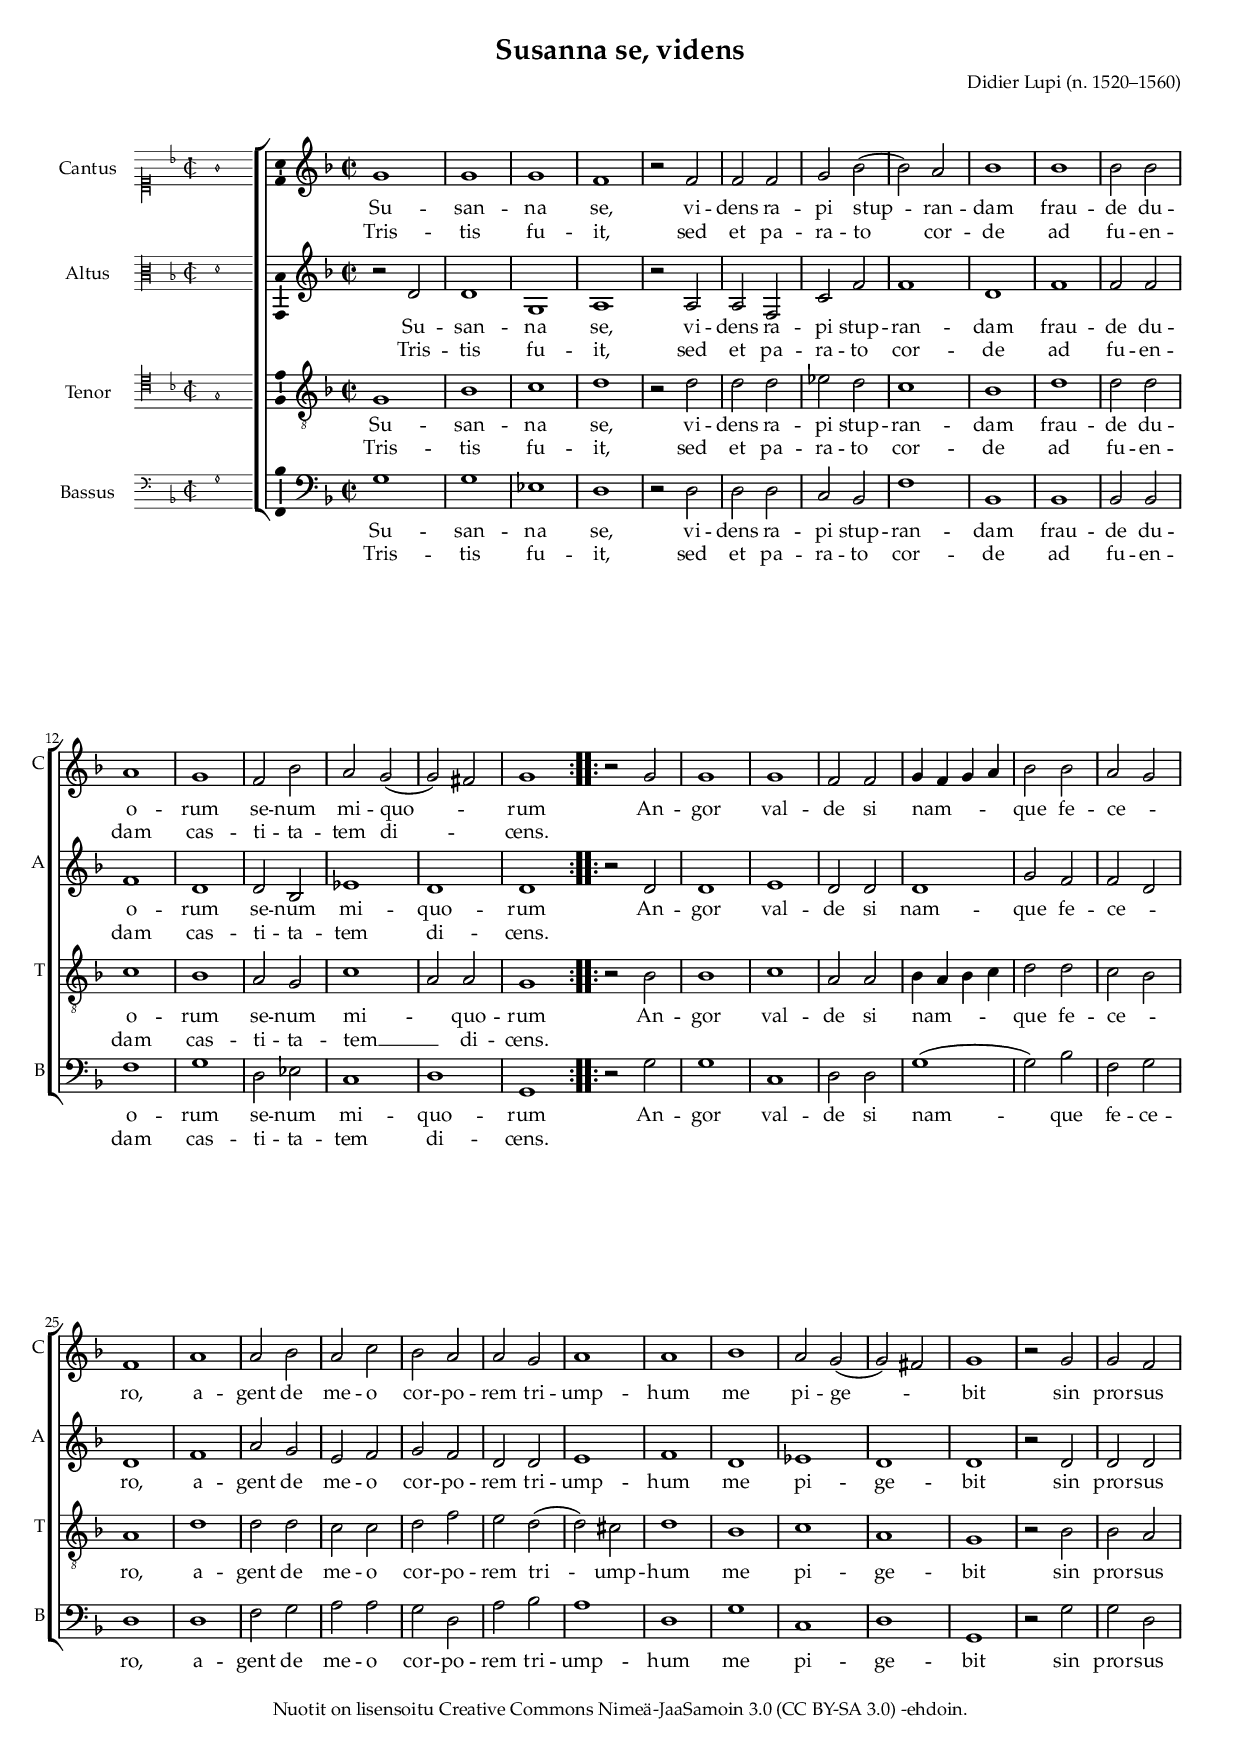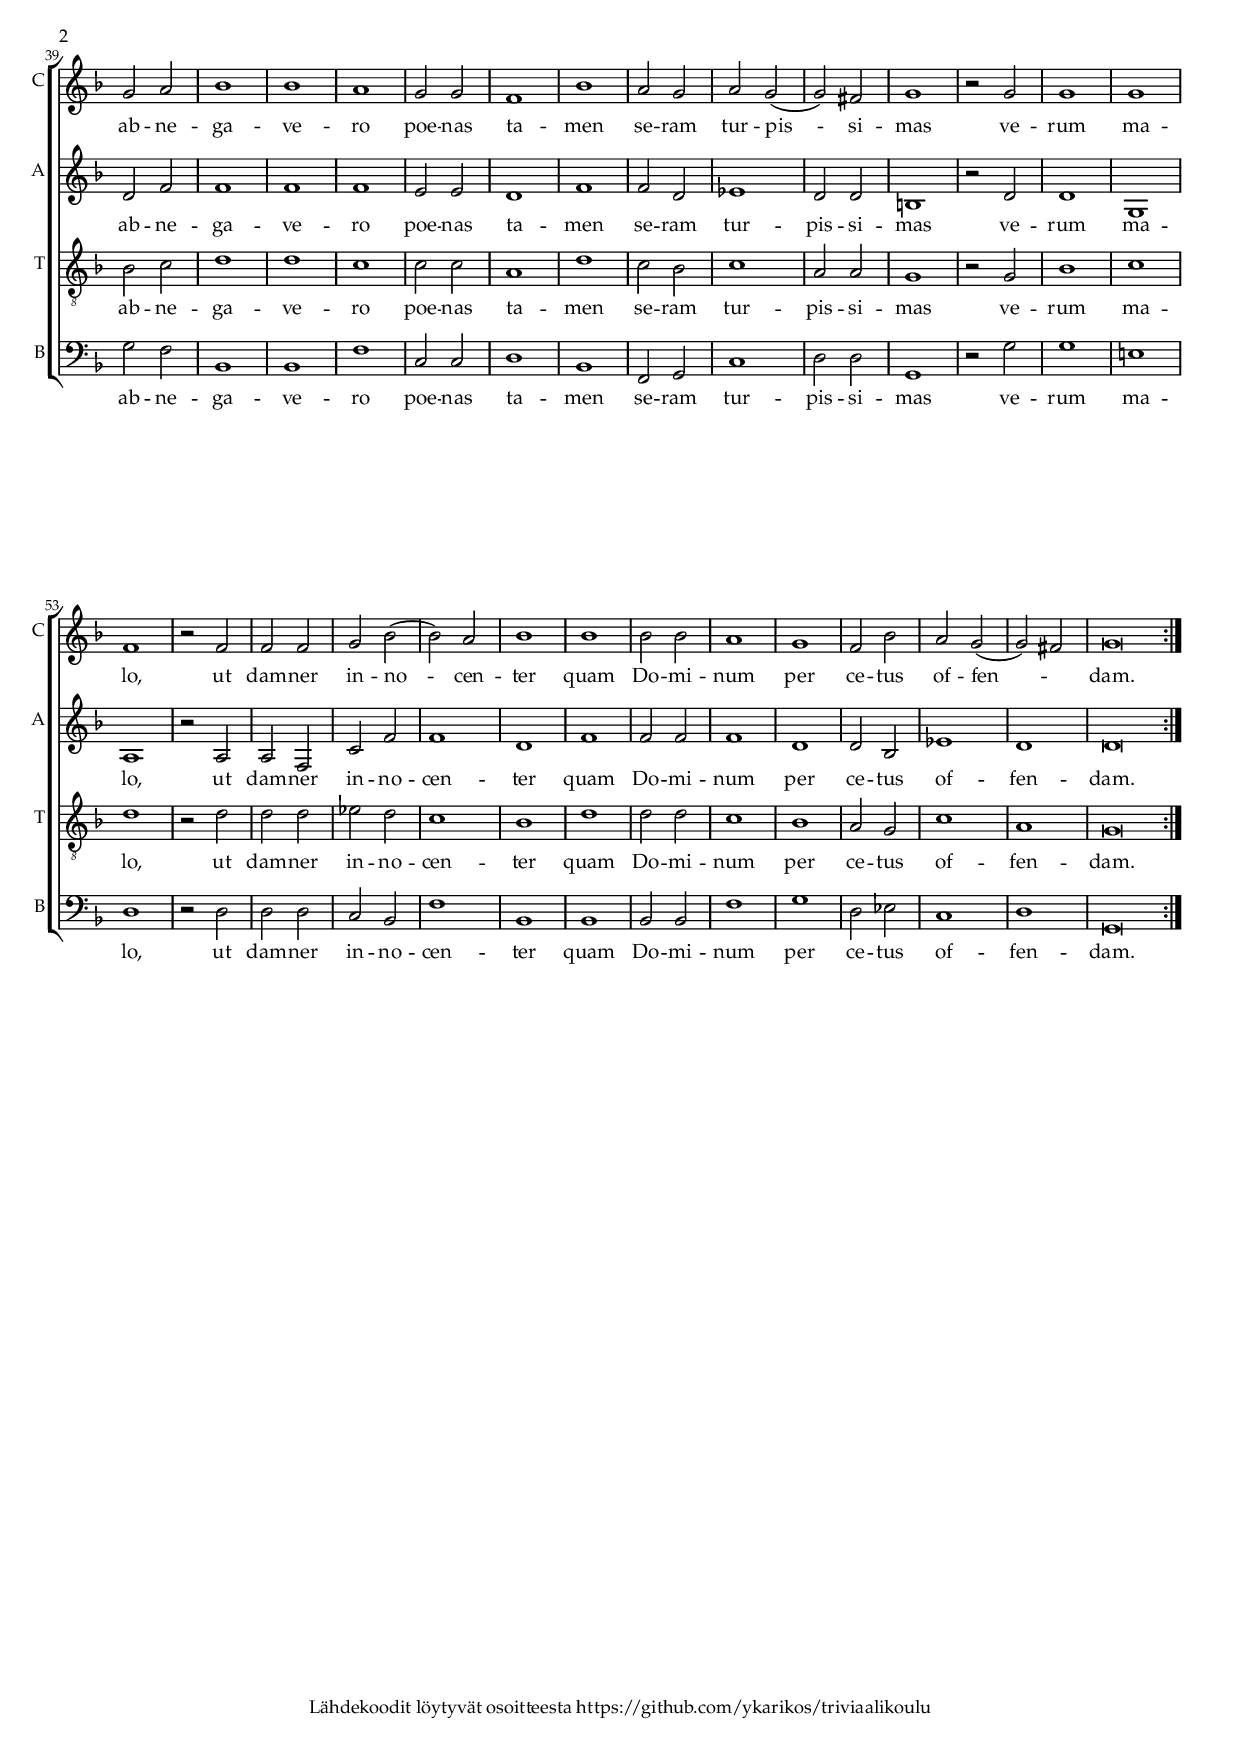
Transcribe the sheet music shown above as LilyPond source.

\version "2.19.80"
\include "suomi.ly"

#(set-global-staff-size 16)

global = {
%  \numericTimeSignature
  \time 2/2
%	\set Timing.measureLength = #(ly:make-moment 4/2)
%  \autoBeamOff
  \key d \minor
  \set Staff.midiInstrument = #"voice oohs"
}


SopranoMusic = \relative c'' {
	\set Staff.instrumentName = #"Cantus"
	\set Staff.shortInstrumentName = "C"

	\incipit { \clef "mensural-c1" \key d \minor \time 2/2 g'1 }

    \repeat volta 2 {
        g1 | g | g | f | r2 f | f f | g b( | b) a \noBreak |
        b1 | b | b2 b | a1 | g | f2 b | a g( | g) fis | g1 |
    }
    \repeat volta 2 {
        r2 g | g1 | g | f2 f |
        \omit Slur
        g4( f g a) | b2 b | a( g) | f1 |
        a | a2 b | a c | b a | a g | a1 \noBreak | a | b |
        \undo \omit Slur
        a2 g( | g) fis | g1 |

% 2
        r2 g | g f | g a | b1 | b | a | g2 g | f1 | b | a2 g |
        a g( | g) fis | g1 |
        r2 g | g1 | g | f |
        r2 f | f f | g b( | b) a | b1 | b | b2 b | a1 | g |
        f2 b | a g( | g) fis |
        \time 4/2
        \once \override Staff.TimeSignature.break-visibility = ##(#t #f #t)
        g\breve |
    }
}

stanzaOneLyricsSoprano = \lyricmode {
	Su -- san -- na se, vi -- dens ra -- pi stup -- ran -- dam
	frau -- de  du -- o -- rum se -- num mi -- quo -- _ rum
    An -- gor val -- de si nam -- que fe -- ce -- ro,
    a -- gent de me -- o cor -- po -- rem tri -- ump -- hum
    me pi -- ge -- _ bit
    sin pror -- sus ab -- ne -- ga -- ve -- ro
    poe -- nas ta -- men se -- ram tur -- pis -- si -- mas
    ve -- rum ma -- lo,
    ut dam -- ner in -- no -- cen -- ter
    quam Do -- mi -- num per ce -- tus of -- fen -- _ dam.
}

stanzaTwoLyricsSoprano = \lyricmode {
    Tris -- tis fu -- it, sed et pa -- ra -- to cor -- de
    ad fu -- en -- dam cas -- ti -- ta -- tem di -- _ cens.
}

stanzaOneLyrics = \lyricmode {
	Su -- san -- na se, vi -- dens ra -- pi stup -- ran -- dam
	frau -- de  du -- o -- rum se -- num mi -- quo -- rum
    An -- gor val -- de si nam -- que fe -- ce -- ro,
    a -- gent de me -- o cor -- po -- rem tri -- ump -- hum
    me pi -- ge -- bit
    sin pror -- sus ab -- ne -- ga -- ve -- ro
    poe -- nas ta -- men se -- ram tur -- pis -- si -- mas
    ve -- rum ma -- lo,
    ut dam -- ner in -- no -- cen -- ter
    quam Do -- mi -- num per ce -- tus of -- fen -- dam.
}

stanzaTwoLyricsTenore = \lyricmode {
    Tris -- tis fu -- it, sed et pa -- ra -- to cor -- de
    ad fu -- en -- dam cas -- ti -- ta -- tem __ di -- cens.
}

stanzaTwoLyrics = \lyricmode {
    Tris -- tis fu -- it, sed et pa -- ra -- to cor -- de
    ad fu -- en -- dam cas -- ti -- ta -- tem di -- cens.
}


AltoMusic = \relative c' {
	\set Staff.instrumentName = #"Altus"
	\set Staff.shortInstrumentName = "A"

	\incipit { \clef "mensural-c3" \key d \minor \time 2/2 d'1 }

    \repeat volta 2 {
    	r2 d | d1 | g, | a | r2 a | a f | c' f | f1 | d |
        f | f2 f | f1 | d | d2 b | es1 | d | d |
    }
    \repeat volta 2 {
        r2 d | d1 | e | d2 d | d1 | g2 f |
        \omit Slur
        f( d) | d1 | f | a2 g | e f | g f | d d |
        e1 | f | d | es | d | d |
% 2
        r2 d | d d | d f | f1 | f | f | e2 e | d1 | f | f2 d |
        es1 | d2 d | h1 |
        r2 d | d1 | g, | a |
        r2 a | a f | c' f | f1 |
        d | f | f2 f | f1 | d | d2 b | es1 | d1
        \time 4/2
        \once \override Staff.TimeSignature.break-visibility = ##(#t #f #t)
        d\breve |
    }
}

TenoreMusic = \relative c' {
    \set Staff.instrumentName = #"Tenor"
	\set Staff.shortInstrumentName = "T"

	\incipit { \clef "mensural-c4" \key d \minor \time 2/2 g1 }

	\clef "treble_8"
    \omit Slur
    \repeat volta 2 {
        g1 | b | c | d |
        r2 d | d d | es d | c1 | b |
        d | d2 d | c1 | b | a2 g | c1( | a2) a |
        g1
    }
    \repeat volta 2 {
        r2 b | b1 | c | a2 a | b4( a b c) | d2 d |
        c( b) | a1 | d | d2 d | c c | d f |
        \undo \omit Slur
        e d( | d) cis | d1 |
        b | c | a | g |
    % 2
        r2 b | b a | b c | d1 | d | c | c2 c | a1 | d | c2 b |
        c1 | a2 a | g1 |
        r2 g | b1 | c | d |
        r2 d | d d | es d | c1 | b |
        d | d2 d | c1 | b | a2 g | c1 | a |
        \time 4/2
        \once \override Staff.TimeSignature.break-visibility = ##(#t #f #t)
        g\breve
    }
}

BassMusic = \relative c' {
	\set Staff.instrumentName = #"Bassus"
	\set Staff.shortInstrumentName = "B"

	\incipit { \clef "mensural-f" \key d \minor \time 2/2 g1 }

	\clef bass
    \repeat volta 2 {
        g1 | g | es | d | r2 d | d d | c b | f'1 | b, | b |
        b2 b | f'1 | g |
        d2 es | c1 | d | g, |
    }
    \repeat volta 2 {
        r2 g' | g1 | c, | d2 d | g1( | g2) b |
        f g | d1 | d | f2 g | a a | g d | a' b |
        a1 | d, | g | c, | d | g, |
% 2
        r2 g' | g d | g f | b,1 | b | f' |
        c2 c | d1 | b | f2 g |
        c1 | d2 d | g,1 |
        r2 g' | g1 | e! | d |
        r2 d | d d | c b | f'1 |
        b, | b | b2 b | f'1 | g | d2 es |
        c1 | d |
        \time 4/2
        \once \override Staff.TimeSignature.break-visibility = ##(#t #f #t)
        g,\breve |
    }
}


\header {
  title = "Susanna se, videns"
  composer = "Didier Lupi (n. 1520–1560)"
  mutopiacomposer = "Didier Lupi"
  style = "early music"
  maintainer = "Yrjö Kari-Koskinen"
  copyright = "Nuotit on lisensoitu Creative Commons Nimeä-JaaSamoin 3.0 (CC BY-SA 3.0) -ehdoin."
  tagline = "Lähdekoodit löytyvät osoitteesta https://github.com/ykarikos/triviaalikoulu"
}

\paper {
    #(define fonts
        (make-pango-font-tree "Palatino"
                              "Nimbus Sans"
                              "Luxi Mono"
                              (/ staff-height pt 20)))
}


\score {
  \new ChoirStaff <<
    \new Staff <<
      \new Voice = "Soprano" {
		    \global
        \SopranoMusic
      }
     \new Lyrics \lyricsto "Soprano" {
       \stanzaOneLyricsSoprano
     }
     \new Lyrics \lyricsto "Soprano" {
       \stanzaTwoLyricsSoprano
     }
     >>
    \new Staff <<
      \new Voice = "Alto" {
        \global
        \AltoMusic
      }
     \new Lyrics \lyricsto "Alto" {
       \stanzaOneLyrics
     }
     \new Lyrics \lyricsto "Alto" {
       \stanzaTwoLyrics
     }
     >>
    \new Staff <<
      \new Voice = "Tenore" {
        \global
        \TenoreMusic
      }
      \new Lyrics \lyricsto "Tenore" {
       \stanzaOneLyrics
      }
      \new Lyrics \lyricsto "Tenore" {
       \stanzaTwoLyricsTenore
      }
     >>
    \new Staff <<
      \new Voice = "Bass" {
        \global
        \BassMusic
      }
      \new Lyrics \lyricsto "Bass" {
       \stanzaOneLyrics
      }
      \new Lyrics \lyricsto "Bass" {
       \stanzaTwoLyrics
      }
     >>
  >>
  \layout {
    \context {
      \Voice
      \consists "Ambitus_engraver"
    }
    indent = 3.5\cm
    incipit-width = 2\cm
    \context {
     \Staff \RemoveEmptyStaves
   }
    \context {
     \Score
     \override VerticalAxisGroup.remove-first = ##t
    }
  }
}
